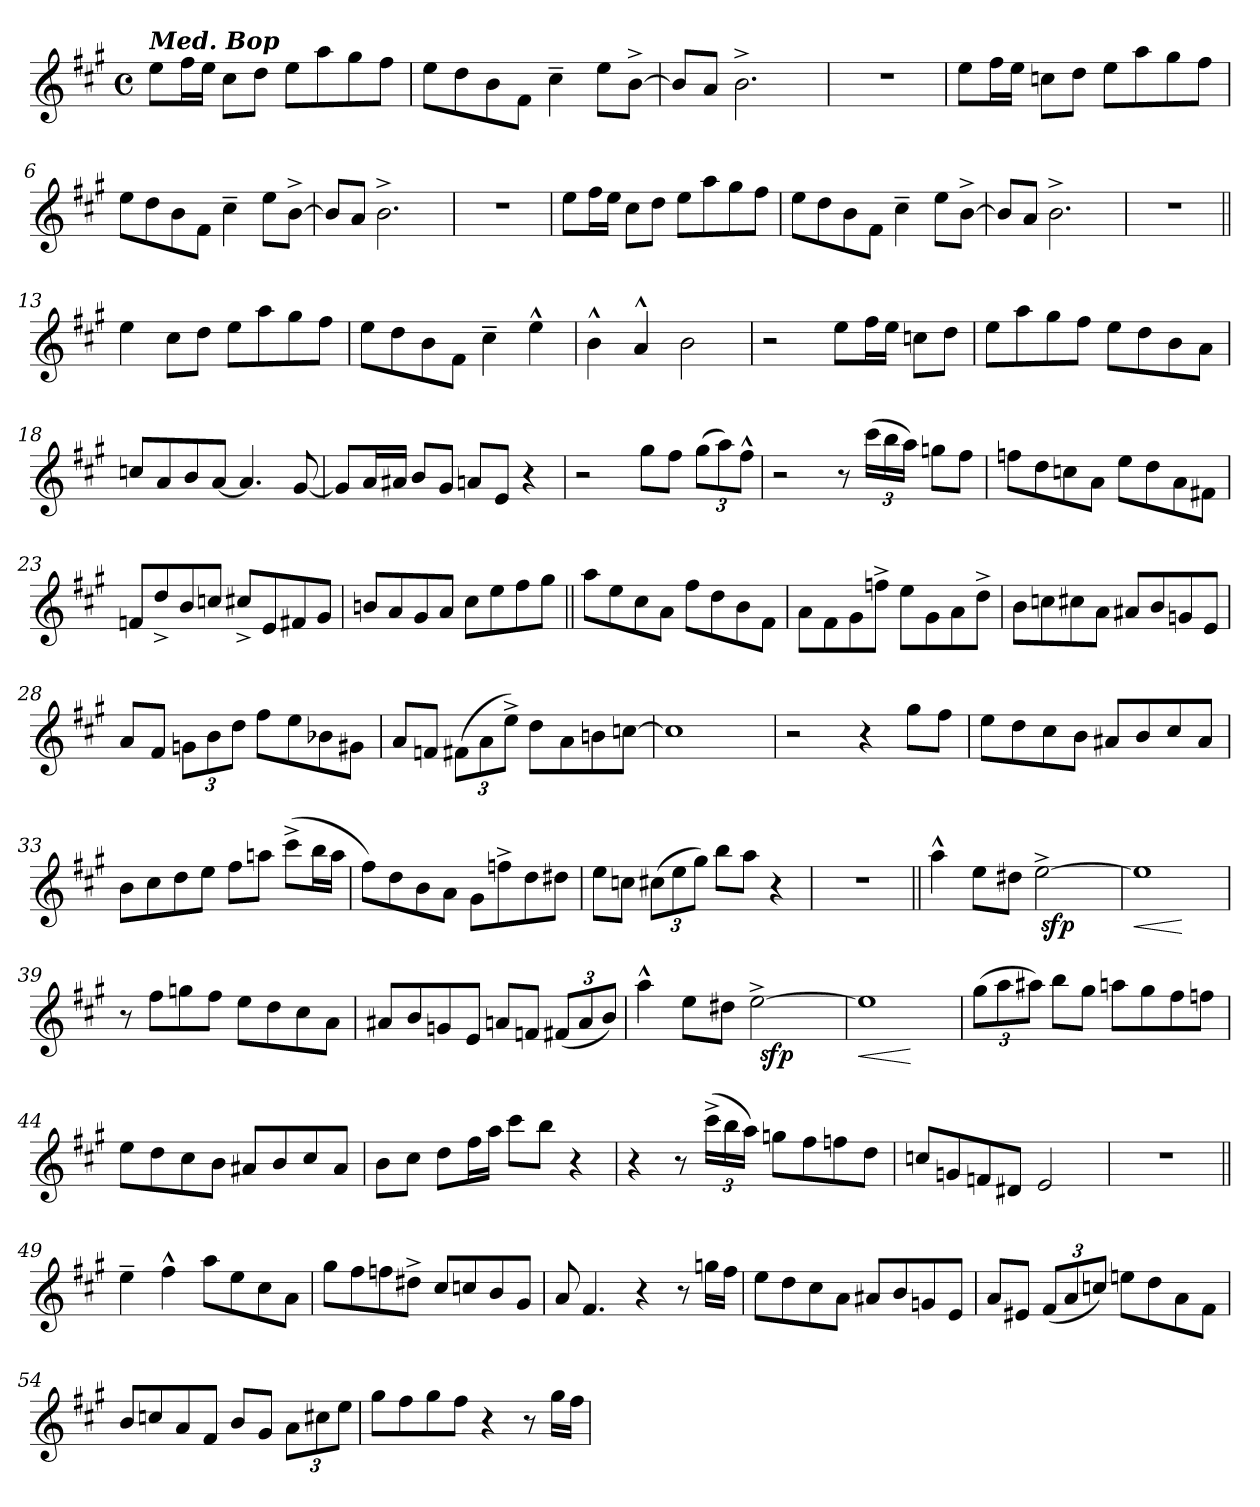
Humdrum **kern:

**kern	**dynam
*part1	*part1
*staff1	*staff1
*clefG2	*
*ITrd5c9	*
*k[]	*
*C:	*
*M4/4	*
*met(c)	*
=1	=1
!LO:TX:a:Bi:t=Med. Bop	!
8g\L	.
16a\L	.
16g\JJ	.
8e\L	.
8f\J	.
8g\L	.
8cc\	.
8b\	.
8a\J	.
=2	=2
8g\L	.
8f\	.
8d\	.
8A\J	.
4e~>\	.
8g\L	.
[8d^>\J	.
=3	=3
8d/L]	.
8c/J	.
2.d^>\	.
=4	=4
1r	.
!!LO:LB:g=z
=5	=5
8g\L	.
16a\L	.
16g\JJ	.
8e-X\L	.
8f\J	.
8g\L	.
8cc\	.
8b\	.
8a\J	.
=6	=6
8g\L	.
8f\	.
8d\	.
8A\J	.
4e~>\	.
8g\L	.
[8d^>\J	.
=7	=7
8d/L]	.
8c/J	.
2.d^>\	.
=8	=8
1r	.
!!LO:LB:g=z
=9	=9
8g\L	.
16a\L	.
16g\JJ	.
8e\L	.
8f\J	.
8g\L	.
8cc\	.
8b\	.
8a\J	.
=10	=10
8g\L	.
8f\	.
8d\	.
8A\J	.
4e~>\	.
8g\L	.
[8d^>\J	.
=11	=11
8d/L]	.
8c/J	.
2.d^>\	.
=12	=12
1r	.
!!LO:LB:g=z
=13||	=13||
4g\	.
8e\L	.
8f\J	.
8g\L	.
8cc\	.
8b\	.
8a\J	.
=14	=14
8g\L	.
8f\	.
8d\	.
8A\J	.
4e~>\	.
4g^^>\	.
=15	=15
4d^^>\	.
4c^^>/	.
2d\	.
=16	=16
2r	.
8g\L	.
16a\L	.
16g\JJ	.
8e-X\L	.
8f\J	.
!!LO:LB:g=z
=17	=17
8g\L	.
8cc\	.
8b\	.
8a\J	.
8g\L	.
8f\	.
8d\	.
8c\J	.
=18	=18
8e-X/L	.
8c/	.
8d/	.
[8c/J	.
4.c/]	.
[8B/	.
=19	=19
8B/L]	.
16c/L	.
16c#X/JJ	.
8d/L	.
8B/J	.
8cn/L	.
8G/J	.
4r	.
=20	=20
2r	.
8b\L	.
8a\J	.
(>12b\L	.
12cc\)	.
12a^^>\J	.
!!LO:LB:g=z
=21	=21
2r	.
8r	.
(>24ee\LL	.
24dd\	.
24cc\JJ)	.
8b-X\L	.
8a\J	.
=22	=22
8a-X\L	.
8f\	.
8e-X\	.
8c\J	.
8g\L	.
8f\	.
8c\	.
8An\J	.
=23	=23
8A-X/L	.
8f^</	.
8d/	.
8e-X/J	.
8en^</L	.
8G/	.
8An/	.
8B/J	.
=24	=24
8dn/L	.
8c/	.
8B/	.
8c/J	.
8e\L	.
8g\	.
8a\	.
8b\J	.
!!LO:LB:g=z
=25||	=25||
8cc\L	.
8g\	.
8e\	.
8c\J	.
8a\L	.
8f\	.
8d\	.
8A\J	.
=26	=26
8c\L	.
8A\	.
8B\	.
8a-X^>\J	.
8g\L	.
8B\	.
8c\	.
8f^>\J	.
=27	=27
8d\L	.
8e-X\	.
8en\	.
8c\J	.
8c#X/L	.
8d/	.
8B-X/	.
8G/J	.
=28	=28
8c/L	.
8A/J	.
12B-X\L	.
12d\	.
12f\J	.
8a\L	.
8g\	.
8d-X\	.
8Bn\J	.
!!LO:LB:g=z
=29	=29
8c/L	.
8A-X/J	.
(>12An\L	.
12c\	.
12g^>\J)	.
8f\L	.
8c\	.
8dn\	.
[8e-X\J	.
=30	=30
1e-]	.
=31	=31
2r	.
4r	.
8b\L	.
8a\J	.
=32	=32
8g\L	.
8f\	.
8e\	.
8d\J	.
8c#X/L	.
8d/	.
8e/	.
8c#/J	.
!!LO:LB:g=z
=33	=33
8d\L	.
8e\	.
8f\	.
8g\J	.
8a\L	.
8ccn\J	.
(>8ee^>\L	.
16dd\L	.
16cc\JJ	.
=34	=34
8a\L)	.
8f\	.
8d\	.
8c\J	.
8B\L	.
8a-X^>\	.
8f\	.
8f#X\J	.
=35	=35
8g\L	.
8e-X\J	.
(>12en\L	.
12g\	.
12b\J)	.
8dd\L	.
8cc\J	.
4r	.
=36	=36
1r	.
!!LO:PB:g=z
=37||	=37||
*^	*
4cc^^>\	3ryy	.
8g\L	.	.
.	6ryy	.
8f#X\J	.	.
[2g^>\	96ryy	.
!	!	!LO:DY:b
.	3ryy	sfp
.	12...ryy	.
=38	=38	=38
!	!	!LO:HP:b
*v	*v	*
1g]	<
.	[
=39	=39
8r	.
8a\L	.
8b-X\	.
8a\J	.
8g\L	.
8f\	.
8e\	.
8c\J	.
=40	=40
8c#X/L	.
8d/	.
8B-X/	.
8G/J	.
8cn/L	.
8A-X/J	.
(<12An/L	.
12c/	.
12d/J)	.
!!LO:LB:g=z
=41	=41
*^	*
4cc^^>\	3ryy	.
8g\L	.	.
.	6ryy	.
8f#X\J	.	.
[2g^>\	48ryy	.
!	!	!LO:DY:b
.	3ryy	sfp
.	12..ryy	.
=42	=42	=42
!	!	!LO:HP:b
*v	*v	*
1g]	<
.	[
=43	=43
(>12b\L	.
12cc\	.
12cc#X\J)	.
8dd\L	.
8b\J	.
8ccn\L	.
8b\	.
8a\	.
8a-X\J	.
=44	=44
8g\L	.
8f\	.
8e\	.
8d\J	.
8c#X/L	.
8d/	.
8e/	.
8c#/J	.
!!LO:LB:g=z
=45	=45
8d\L	.
8e\J	.
8f\L	.
16a\L	.
16cc\JJ	.
8ee\L	.
8dd\J	.
4r	.
=46	=46
4r	.
8r	.
(>24ee^>\LL	.
24dd\	.
24cc\JJ)	.
8b-X\L	.
8a\	.
8a-X\	.
8f\J	.
=47	=47
8e-X/L	.
8B-X/	.
8A-X/	.
8F#X/J	.
2G/	.
=48	=48
1r	.
!!LO:LB:g=z
=49||	=49||
4g~>\	.
4a^^>\	.
8cc\L	.
8g\	.
8e\	.
8c\J	.
=50	=50
8b\L	.
8a\	.
8a-X\	.
8f#X^>\J	.
8e/L	.
8e-X/	.
8d/	.
8B/J	.
=51	=51
8c/	.
4.A/	.
4r	.
8r	.
16b-X\LL	.
16a\JJ	.
=52	=52
8g\L	.
8f\	.
8e\	.
8c\J	.
8c#X/L	.
8d/	.
8B-X/	.
8G/J	.
!!LO:LB:g=z
=53	=53
8c/L	.
8G#X/J	.
(<12A/L	.
12c/	.
12e-X/J)	.
8gn\L	.
8f\	.
8c\	.
8A\J	.
=54	=54
8d/L	.
8e-X/	.
8c/	.
8A/J	.
8d/L	.
8B/J	.
12c\L	.
12en\	.
12g\J	.
=55	=55
8b\L	.
8a\	.
8b\	.
8a\J	.
4r	.
8r	.
16b\LL	.
16a\JJ	.
=	=
*-	*-
